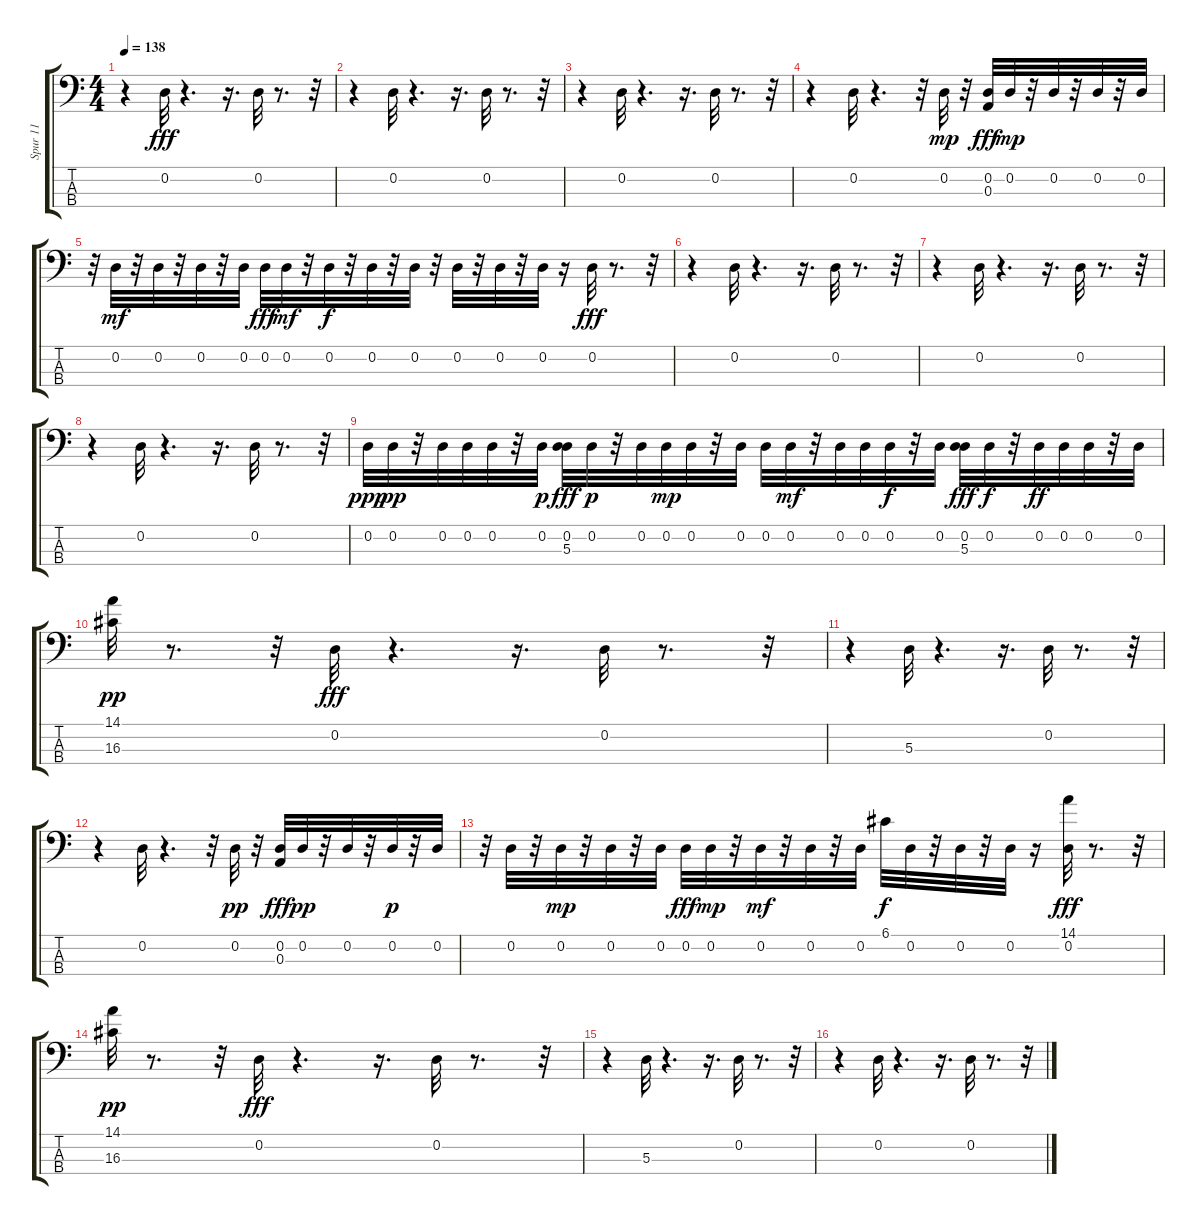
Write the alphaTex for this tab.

\track ("Spur 11" "Spur 11") {instrument acousticguitarsteel}
\staff {score tabs}
\tuning (G2 D2 A1 E1) {hide}
\ts (4 4)
\tempo 138
\clef f4
\ks c
r.4{dy fff} 0.2.32 r.4{d} r.16{d} 0.2.32 r.8{d} r.32 |
r.4 0.2.32 r.4{d} r.16{d} 0.2.32 r.8{d} r.32 |
r.4 0.2.32 r.4{d} r.16{d} 0.2.32 r.8{d} r.32 |
r.4 0.2.32 r.4{d} r.32 0.2.32{dy mp} r.32 (0.2 0.3).32{dy fff} 0.2.32{dy mp} r.32 0.2.32 r.32 0.2.32 r.32 0.2.32 |
r.32 0.2.32{dy mf} r.32 0.2.32 r.32 0.2.32 r.32 0.2.32 0.2.32{dy fff} 0.2.32{dy mf} r.32 0.2.32{dy f} r.32 0.2.32 r.32 0.2.32 r.32 0.2.32 r.32 0.2.32 r.32 0.2.32 r.16 0.2.32{dy fff} r.8{d} r.32 |
r.4 0.2.32 r.4{d} r.16{d} 0.2.32 r.8{d} r.32 |
r.4 0.2.32 r.4{d} r.16{d} 0.2.32 r.8{d} r.32 |
r.4 0.2.32 r.4{d} r.16{d} 0.2.32 r.8{d} r.32 |
0.2.32{dy ppp} 0.2.32{dy pp} r.32 0.2.32 0.2.32 0.2.32 r.32 0.2.32{dy p} (0.2 5.3).32{dy fff} 0.2.32{dy p} r.32 0.2.32 0.2.32{dy mp} 0.2.32 r.32 0.2.32 0.2.32 0.2.32{dy mf} r.32 0.2.32 0.2.32 0.2.32{dy f} r.32 0.2.32 (0.2 5.3).32{dy fff} 0.2.32{dy f} r.32 0.2.32{dy ff} 0.2.32 0.2.32 r.32 0.2.32 |
(14.1 16.3).32{dy pp} r.8{d} r.32 0.2.32{dy fff} r.4{d} r.16{d} 0.2.32 r.8{d} r.32 |
r.4 5.3.32 r.4{d} r.16{d} 0.2.32 r.8{d} r.32 |
r.4 0.2.32 r.4{d} r.32 0.2.32{dy pp} r.32 (0.2 0.3).32{dy fff} 0.2.32{dy pp} r.32 0.2.32 r.32 0.2.32{dy p} r.32 0.2.32 |
r.32 0.2.32 r.32 0.2.32{dy mp} r.32 0.2.32 r.32 0.2.32 0.2.32{dy fff} 0.2.32{dy mp} r.32 0.2.32{dy mf} r.32 0.2.32 r.32 0.2.32 6.1.32{dy f} 0.2.32 r.32 0.2.32 r.32 0.2.32 r.16 (14.1 0.2).32{dy fff} r.8{d} r.32 |
(14.1 16.3).32{dy pp} r.8{d} r.32 0.2.32{dy fff} r.4{d} r.16{d} 0.2.32 r.8{d} r.32 |
r.4 5.3.32 r.4{d} r.16{d} 0.2.32 r.8{d} r.32 |
r.4 0.2.32 r.4{d} r.16{d} 0.2.32 r.8{d} r.32
